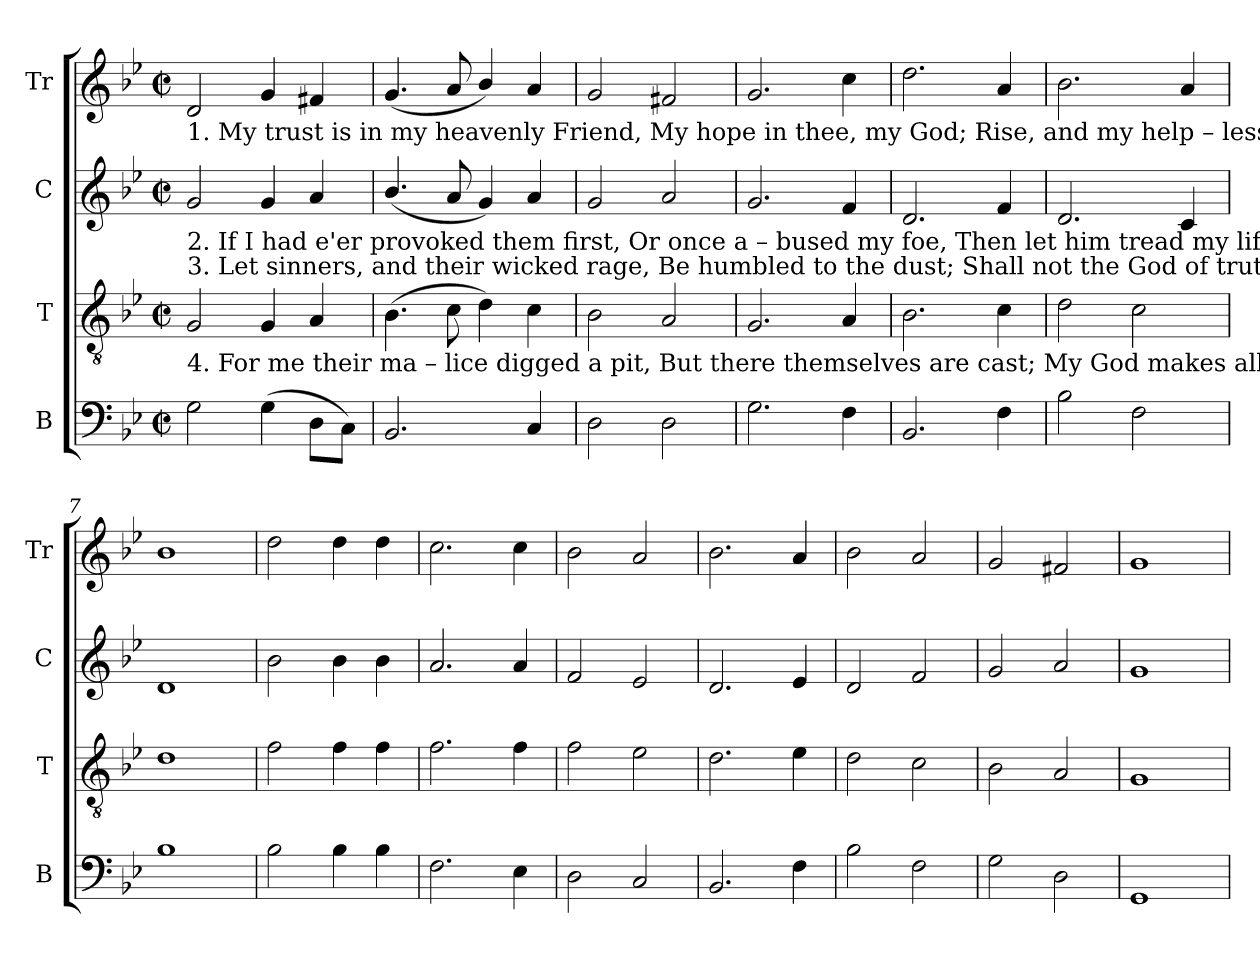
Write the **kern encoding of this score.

**kern	**kern	**kern	**kern
*part4	*part3	*part2	*part1
*staff4	*staff3	*staff2	*staff1
*I"B	*I"T	*I"C	*I"Tr
*I'B	*I'T	*I'C	*I'Tr
*clefF4	*clefGv2	*clefG2	*clefG2
*k[b-e-]	*k[b-e-]	*k[b-e-]	*k[b-e-]
*M2/2	*M2/2	*M2/2	*M2/2
*met(c|)	*met(c|)	*met(c|)	*met(c|)
*MM130	*MM130	*MM130	*MM130
=1	=1	=1	=1
!	!	!	!LO:TX:b:t=1. My  trust  is      in               my  heavenly Friend, My hope  in   thee,   my  God;   Rise,  and my  help – less  life   de – fend    From those that seek my blood.
!	!	!LO:TX:b:t=2.  If    I      had    e'er             provoked them first, Or  once  a – bused  my   foe,    Then  let  him  tread  my   life    to   dust,    And  lay  mine  ho – nor  low.	!
!	!	!LO:TX:b:t=3. Let  sinners,    and            their   wicked    rage,  Be  humbled  to    the        dust;  Shall not  the  God    of   truth  en – gage   To    vin – di – cate   the  just?	!
!	!LO:TX:b:t=4. For  me  their   ma       –    lice   digged  a   pit,  But there themselves  are     cast;  My God makes all    their   mischief   light   On  their own  heads  at  last.	!	!
2G!\	2G!/	2g!/	2d!/
(>4G!\	4G!/	4g!/	4g!/
8D!\L	4A!/	4a!/	4f#X!/
8C!\J)	.	.	.
=2	=2	=2	=2
2.BB-!/	(>4.B-!\	(<4.b-!/	(<4.g!/
.	8c!\	8a!/	8a!/
.	4d!\)	4g!/)	4b-!/)
4C!/	4c!\	4a!/	4a!/
=3	=3	=3	=3
2D!\	2B-!\	2g!/	2g!/
2D!\	2A!/	2a!/	2f#X!/
=4	=4	=4	=4
2.G!\	2.G!/	2.g!/	2.g!/
4F!\	4A!/	4f!/	4cc!\
=5	=5	=5	=5
2.BB-!/	2.B-!\	2.d!/	2.dd!\
4F!\	4c!\	4f!/	4a!/
=6	=6	=6	=6
2B-!\	2d!\	2.d!/	2.b-!\
2F!\	2c!\	.	.
.	.	4c!/	4a!/
=7	=7	=7	=7
1B-!	1d!	1d!	1b-!
=8	=8	=8	=8
2B-!\	2f!\	2b-!\	2dd!\
4B-!\	4f!\	4b-!\	4dd!\
4B-!\	4f!\	4b-!\	4dd!\
=9	=9	=9	=9
2.F!\	2.f!\	2.a!/	2.cc!\
4E-!\	4f!\	4a!/	4cc!\
=10	=10	=10	=10
2D!\	2f!\	2f!/	2b-!\
2C!/	2e-!\	2e-!/	2a!/
=11	=11	=11	=11
2.BB-!/	2.d!\	2.d!/	2.b-!\
4F!\	4e-!\	4e-!/	4a!/
=12	=12	=12	=12
2B-!\	2d!\	2d!/	2b-!\
2F!\	2c!\	2f!/	2a!/
=13	=13	=13	=13
2G!\	2B-!\	2g!/	2g!/
2D!\	2A!/	2a!/	2f#X!/
=14	=14	=14	=14
1GG!	1G!	1g!	1g!
=	=	=	=
*-	*-	*-	*-
